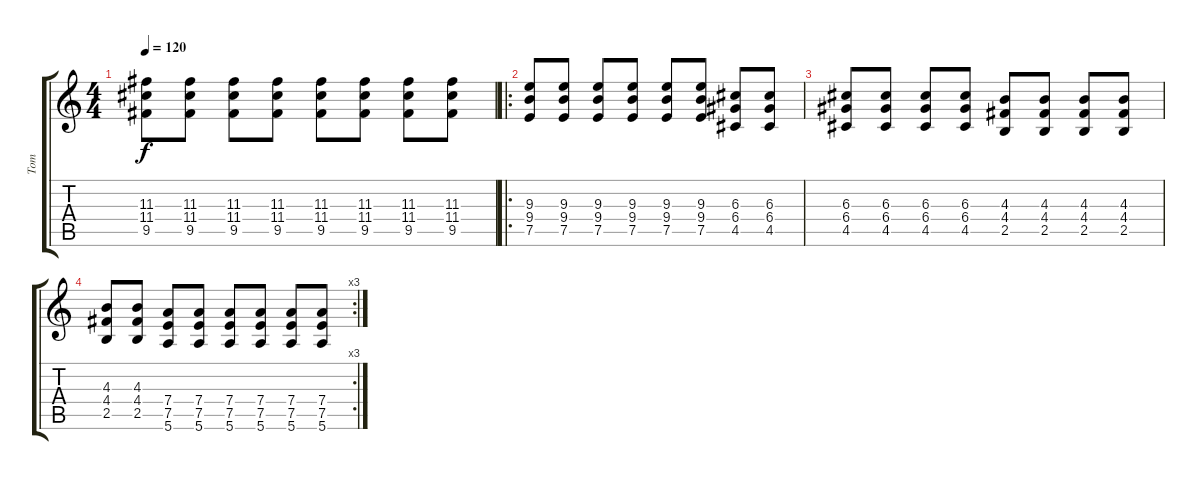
\track ("Tom" "Tom") {instrument electricguitarclean}
\staff {score tabs}
\tuning (E4 B3 G3 D3 A2 E2) {hide}
\ts (4 4)
\tempo 120
\clef g2
\ks c
(11.3 11.4 9.5).8{dy f} (11.3 11.4 9.5).8 (11.3 11.4 9.5).8 (11.3 11.4 9.5).8 (11.3 11.4 9.5).8 (11.3 11.4 9.5).8 (11.3 11.4 9.5).8 (11.3 11.4 9.5).8 |
\ro
(9.3 9.4 7.5).8 (9.3 9.4 7.5).8 (9.3 9.4 7.5).8 (9.3 9.4 7.5).8 (9.3 9.4 7.5).8 (9.3 9.4 7.5).8 (6.3 6.4 4.5).8 (6.3 6.4 4.5).8 |
(6.3 6.4 4.5).8 (6.3 6.4 4.5).8 (6.3 6.4 4.5).8 (6.3 6.4 4.5).8 (4.3 4.4 2.5).8 (4.3 4.4 2.5).8 (4.3 4.4 2.5).8 (4.3 4.4 2.5).8 |
\rc 3
(4.3 4.4 2.5).8 (4.3 4.4 2.5).8 (7.4 7.5 5.6).8 (7.4 7.5 5.6).8 (7.4 7.5 5.6).8 (7.4 7.5 5.6).8 (7.4 7.5 5.6).8 (7.4 7.5 5.6).8
